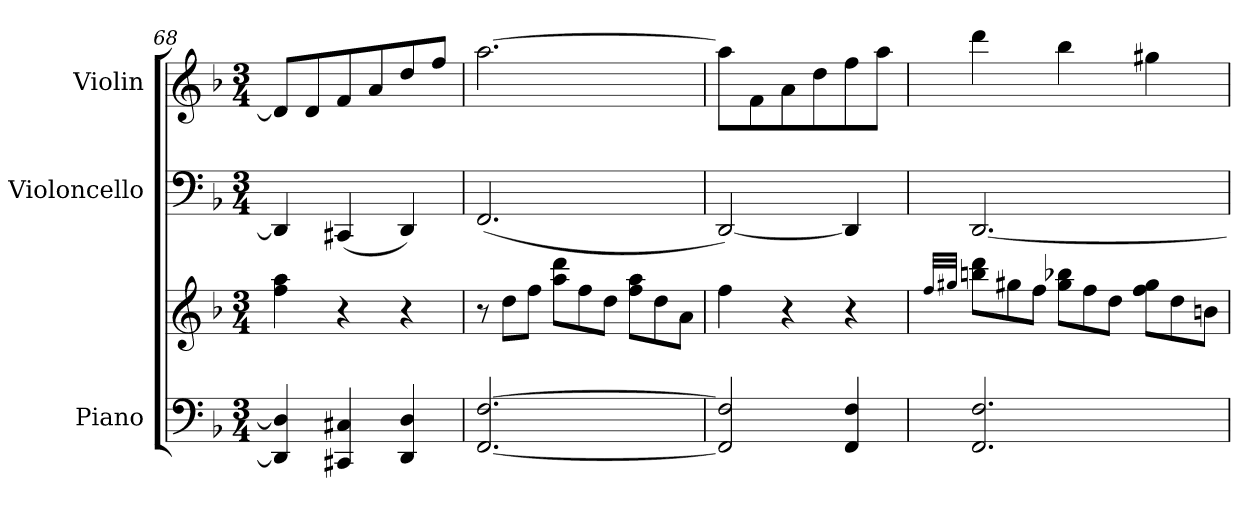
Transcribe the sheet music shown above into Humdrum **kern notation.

**kern	**kern	**kern	**kern
*part3	*part3	*part2	*part1
*staff4	*staff3	*staff2	*staff1
*I"Piano	*	*I"Violoncello	*I"Violin
*I'Pno	*	*I'Vc	*I'Vln
*clefF4	*clefG2	*clefF4	*clefG2
*k[b-]	*k[b-]	*k[b-]	*k[b-]
*M3/4	*M3/4	*M3/4	*M3/4
=68	=68	=68	=68
4DD/] 4D/]	4ff\ 4aa\	4DD/]	8d/L]
.	.	.	8d/
4CC#X/ 4C#X/	4r	(<4CC#X/	8f/
.	.	.	8a/
4DD/ 4D/	4r	4DD/)	8dd/
.	.	.	8ff/J
!!LO:LB:g=z
=69	=69	=69	=69
*	*Xtuplet	*	*
[2.FF/ [2.F/	12r	(<2.FF/	[2.aa\
.	12dd\L	.	.
.	12ff\J	.	.
.	12aa\ 12ddd\L	.	.
.	12ff\	.	.
.	12dd\J	.	.
.	12ff\ 12aa\L	.	.
.	12dd\	.	.
.	12a\J	.	.
=70	=70	=70	=70
2FF/] 2F/]	4ff\	[2DD/)	8aa\L]
.	.	.	8f\
.	4r	.	8a\
.	.	.	8dd\
4FF/ 4F/	4r	4DD/]	8ff\
.	.	.	8aa\J
=71	=71	=71	=71
.	32qff/LLL	.	.
.	32qgg#X/JJJ	.	.
2.FF/ 2.F/	12bbn\ 12ddd\L	[2.DD/	4ddd\
.	12gg#\	.	.
.	12ff\J	.	.
.	12gg#\ 12bb-X\L	.	4bb-\
.	12ff\	.	.
.	12dd\J	.	.
.	12ff\ 12gg#\L	.	4gg#X\
.	12dd\	.	.
.	12bn\J	.	.
=	=	=	=
*-	*-	*-	*-
